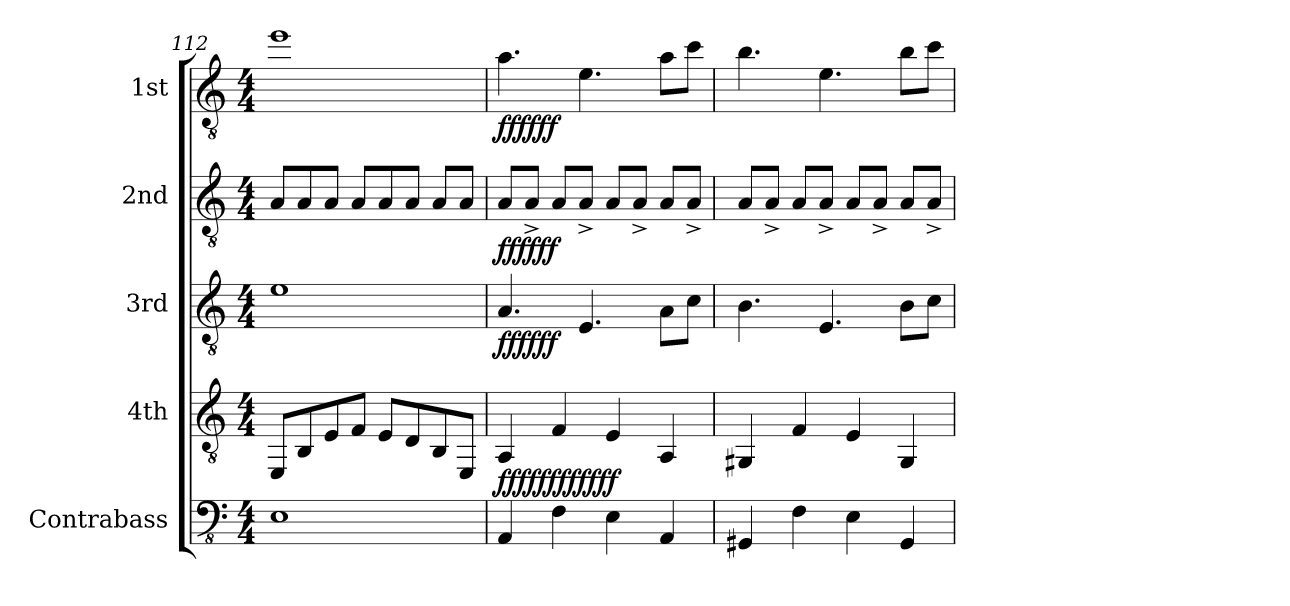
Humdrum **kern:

**kern	**dynam	**kern	**kern	**dynam	**kern	**dynam	**kern	**dynam
*part5	*part5	*part4	*part3	*part3	*part2	*part2	*part1	*part1
*staff5	*staff5	*staff4	*staff3	*staff3	*staff2	*staff2	*staff1	*staff1
*I"Contrabass	*	*I"4th	*I"3rd	*	*I"2nd	*	*I"1st	*
*I'C.B	*	*	*	*	*	*	*	*
!!LO:LB:g=z
*clefFv4	*	*clefGv2	*clefGv2	*	*clefGv2	*	*clefGv2	*
*k[]	*	*k[]	*k[]	*	*k[]	*	*k[]	*
*M4/4	*	*M4/4	*M4/4	*	*M4/4	*	*M4/4	*
=112	=112	=112	=112	=112	=112	=112	=112	=112
1EE	.	8EE/L	1e	.	8A/L	.	1ee	.
.	.	8BB/	.	.	8A/	.	.	.
.	.	8E/	.	.	8A/J	.	.	.
.	.	8F/J	.	.	8A/L	.	.	.
.	.	8E/L	.	.	8A/	.	.	.
.	.	8D/	.	.	8A/J	.	.	.
.	.	8BB/	.	.	8A/L	.	.	.
.	.	8EE/J	.	.	8A/J	.	.	.
=113	=113	=113	=113	=113	=113	=113	=113	=113
!	!LO:DY:b	!	!	!	!	!	!	!
!	!LO:DY:n=1:b	!	!	!	!	!	!	!
!	!LO:DY:n=2:a	!	!	!	!	!	!	!
!	!LO:DY:n=3:a	!	!	!LO:DY:b	!	!	!	!
!	!	!	!	!LO:DY:n=1:b	!	!LO:DY:b	!	!
!	!	!	!	!	!	!LO:DY:n=1:b	!	!LO:DY:b
!	!	!	!	!	!	!	!	!LO:DY:n=1:b
4AAA/	fff fff fff fff	4AA/	4.A/	fff fff	8A/L	fff fff	4.a\	fff fff
.	.	.	.	.	8A^/J	.	.	.
4FF\	.	4F/	.	.	8A/L	.	.	.
.	.	.	4.E/	.	8A^/J	.	4.e\	.
4EE\	.	4E/	.	.	8A/L	.	.	.
.	.	.	.	.	8A^/J	.	.	.
4AAA/	.	4AA/	8A\L	.	8A/L	.	8a\L	.
.	.	.	8c\J	.	8A^/J	.	8cc\J	.
=114	=114	=114	=114	=114	=114	=114	=114	=114
4GGG#X/	.	4GG#X/	4.B\	.	8A/L	.	4.b\	.
.	.	.	.	.	8A^/J	.	.	.
4FF\	.	4F/	.	.	8A/L	.	.	.
.	.	.	4.E/	.	8A^/J	.	4.e\	.
4EE\	.	4E/	.	.	8A/L	.	.	.
.	.	.	.	.	8A^/J	.	.	.
4GGG#/	.	4GG#/	8B\L	.	8A/L	.	8b\L	.
.	.	.	8c\J	.	8A^/J	.	8cc\J	.
=	=	=	=	=	=	=	=	=
*-	*-	*-	*-	*-	*-	*-	*-	*-
